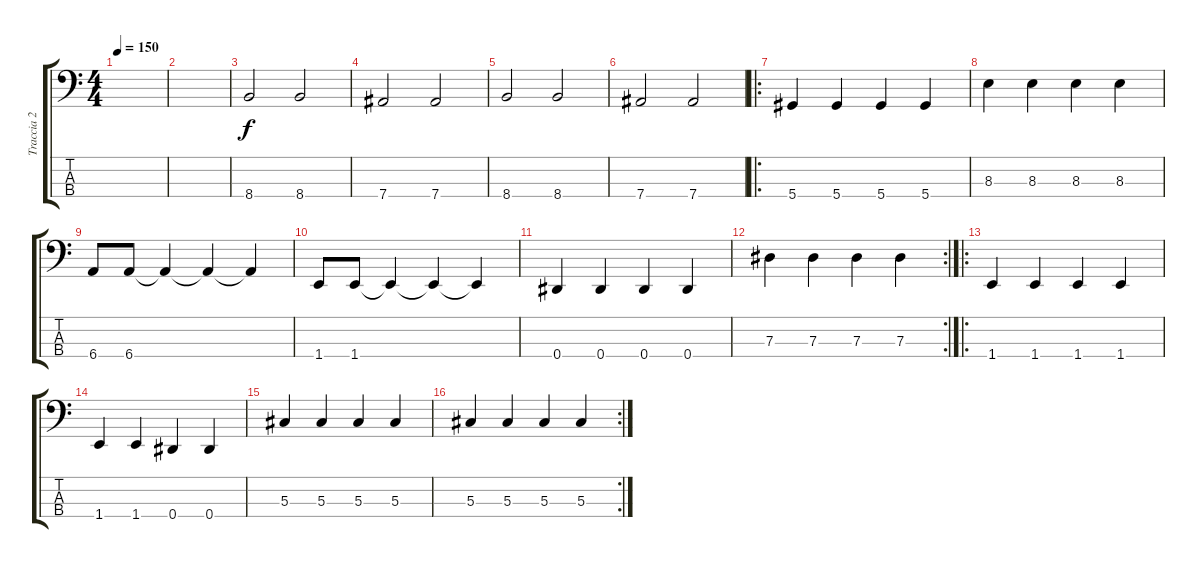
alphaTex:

\track ("Traccia 2" "Traccia 2") {instrument electricbasspick}
\staff {score tabs}
\tuning (Gb2 Db2 Ab1 Eb1) {hide}
\ts (4 4)
\tempo 150
\clef f4
\ks c
|
|
8.4.2 8.4.2 |
7.4.2 7.4.2 |
8.4.2 8.4.2 |
7.4.2 7.4.2 |
\ro
5.4.4 5.4.4 5.4.4 5.4.4 |
8.3.4 8.3.4 8.3.4 8.3.4 |
6.4.8 6.4.8 6.4{t}.4 6.4{t}.4 6.4{t}.4 |
1.4.8 1.4.8 1.4{t}.4 1.4{t}.4 1.4{t}.4 |
0.4.4 0.4.4 0.4.4 0.4.4 |
\rc 2
7.3.4 7.3.4 7.3.4 7.3.4 |
\ro
1.4.4 1.4.4 1.4.4 1.4.4 |
1.4.4 1.4.4 0.4.4 0.4.4 |
5.3.4 5.3.4 5.3.4 5.3.4 |
\rc 2
5.3.4 5.3.4 5.3.4 5.3.4
